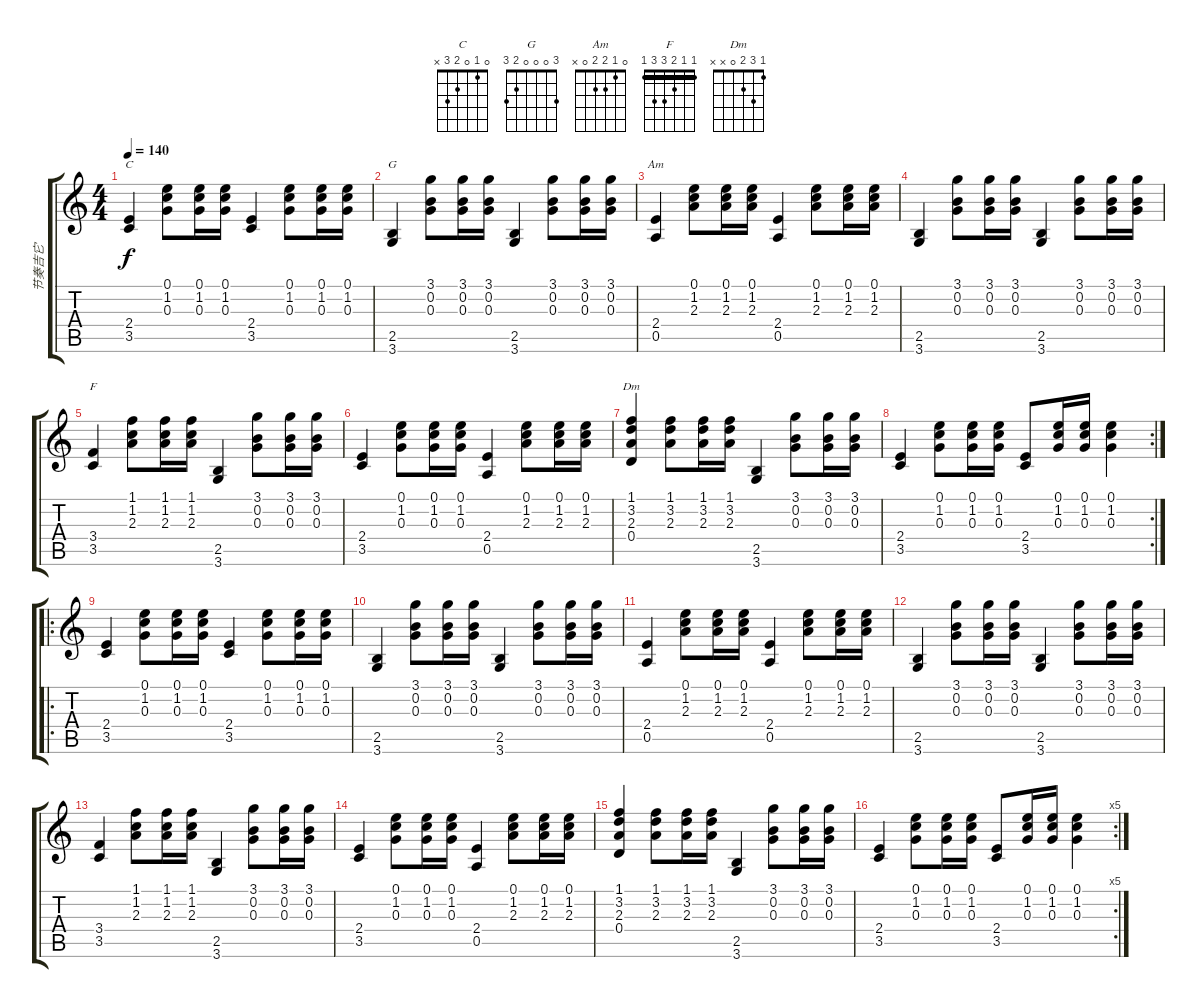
\track ("节奏吉它" "节奏吉它") {instrument acousticguitarsteel}
\staff {score tabs}
\tuning (E4 B3 G3 D3 A2 E2) {hide}
\chord ("C" 0 1 0 2 3 x)
\chord ("G" 3 0 0 0 2 3)
\chord ("Am" 0 1 2 2 0 x)
\chord ("F" 1 1 2 3 3 1) {barre 1}
\chord ("Dm" 1 3 2 0 x x)
\ts (4 4)
\tempo 140
\clef g2
\ks c
(2.4 3.5).4{ch "C" dy f} (0.1 1.2 0.3).8 (0.1 1.2 0.3).16 (0.1 1.2 0.3).16 (2.4 3.5).4 (0.1 1.2 0.3).8 (0.1 1.2 0.3).16 (0.1 1.2 0.3).16 |
(2.5 3.6).4{ch "G"} (3.1 0.2 0.3).8 (3.1 0.2 0.3).16 (3.1 0.2 0.3).16 (2.5 3.6).4 (3.1 0.2 0.3).8 (3.1 0.2 0.3).16 (3.1 0.2 0.3).16 |
(2.4 0.5).4{ch "Am"} (0.1 1.2 2.3).8 (0.1 1.2 2.3).16 (0.1 1.2 2.3).16 (2.4 0.5).4 (0.1 1.2 2.3).8 (0.1 1.2 2.3).16 (0.1 1.2 2.3).16 |
(2.5 3.6).4 (3.1 0.2 0.3).8 (3.1 0.2 0.3).16 (3.1 0.2 0.3).16 (2.5 3.6).4 (3.1 0.2 0.3).8 (3.1 0.2 0.3).16 (3.1 0.2 0.3).16 |
(3.4 3.5).4{ch "F"} (1.1 1.2 2.3).8 (1.1 1.2 2.3).16 (1.1 1.2 2.3).16 (2.5 3.6).4 (3.1 0.2 0.3).8 (3.1 0.2 0.3).16 (3.1 0.2 0.3).16 |
(2.4 3.5).4 (0.1 1.2 0.3).8 (0.1 1.2 0.3).16 (0.1 1.2 0.3).16 (2.4 0.5).4 (0.1 1.2 2.3).8 (0.1 1.2 2.3).16 (0.1 1.2 2.3).16 |
(1.1 3.2 2.3 0.4).4{ch "Dm"} (1.1 3.2 2.3).8 (1.1 3.2 2.3).16 (1.1 3.2 2.3).16 (2.5 3.6).4 (3.1 0.2 0.3).8 (3.1 0.2 0.3).16 (3.1 0.2 0.3).16 |
\rc 2
(2.4 3.5).4 (0.1 1.2 0.3).8 (0.1 1.2 0.3).16 (0.1 1.2 0.3).16 (2.4 3.5).8 (0.1 1.2 0.3).16 (0.1 1.2 0.3).16 (0.1 1.2 0.3).4 |
\ro
(2.4 3.5).4 (0.1 1.2 0.3).8 (0.1 1.2 0.3).16 (0.1 1.2 0.3).16 (2.4 3.5).4 (0.1 1.2 0.3).8 (0.1 1.2 0.3).16 (0.1 1.2 0.3).16 |
(2.5 3.6).4 (3.1 0.2 0.3).8 (3.1 0.2 0.3).16 (3.1 0.2 0.3).16 (2.5 3.6).4 (3.1 0.2 0.3).8 (3.1 0.2 0.3).16 (3.1 0.2 0.3).16 |
(2.4 0.5).4 (0.1 1.2 2.3).8 (0.1 1.2 2.3).16 (0.1 1.2 2.3).16 (2.4 0.5).4 (0.1 1.2 2.3).8 (0.1 1.2 2.3).16 (0.1 1.2 2.3).16 |
(2.5 3.6).4 (3.1 0.2 0.3).8 (3.1 0.2 0.3).16 (3.1 0.2 0.3).16 (2.5 3.6).4 (3.1 0.2 0.3).8 (3.1 0.2 0.3).16 (3.1 0.2 0.3).16 |
(3.4 3.5).4 (1.1 1.2 2.3).8 (1.1 1.2 2.3).16 (1.1 1.2 2.3).16 (2.5 3.6).4 (3.1 0.2 0.3).8 (3.1 0.2 0.3).16 (3.1 0.2 0.3).16 |
(2.4 3.5).4 (0.1 1.2 0.3).8 (0.1 1.2 0.3).16 (0.1 1.2 0.3).16 (2.4 0.5).4 (0.1 1.2 2.3).8 (0.1 1.2 2.3).16 (0.1 1.2 2.3).16 |
(1.1 3.2 2.3 0.4).4 (1.1 3.2 2.3).8 (1.1 3.2 2.3).16 (1.1 3.2 2.3).16 (2.5 3.6).4 (3.1 0.2 0.3).8 (3.1 0.2 0.3).16 (3.1 0.2 0.3).16 |
\rc 5
(2.4 3.5).4 (0.1 1.2 0.3).8 (0.1 1.2 0.3).16 (0.1 1.2 0.3).16 (2.4 3.5).8 (0.1 1.2 0.3).16 (0.1 1.2 0.3).16 (0.1 1.2 0.3).4
